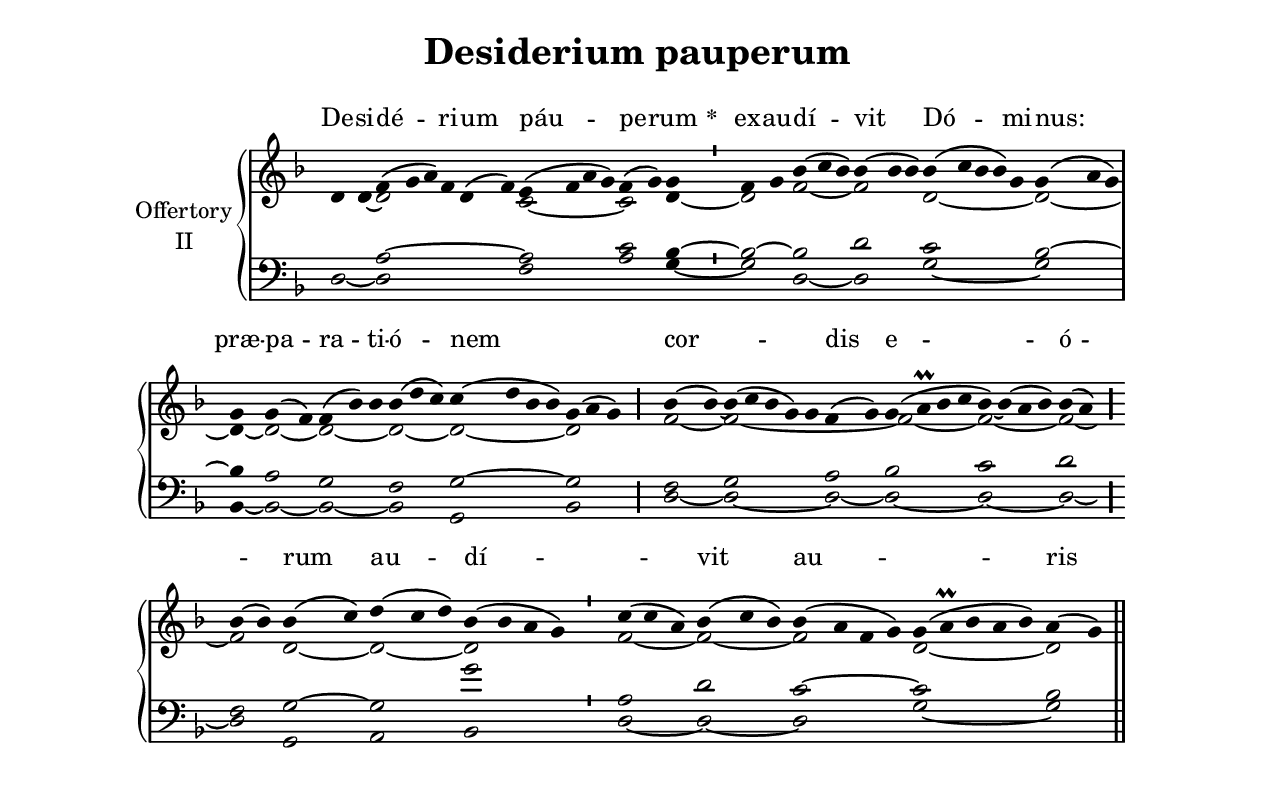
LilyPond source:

\version "2.18"
\include "gregorian.ly"
\include "noh2.ily"


%Page reference: page iii.341
%(volume.page)

global = {
 \key g \dorian
 \cadenzaOn 
}

\header {
  title = \markup \center-column {"Desiderium pauperum" \vspace #1 }
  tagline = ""
  composer = ""
}

\paper {
 #(include-special-characters)
  oddHeaderMarkup = \markup \fill-line {
    \line {}
    \center-column {
      \on-the-fly #first-page     " "
      \on-the-fly #not-first-page "Desiderium pauperum"
    }
    \line { \on-the-fly #print-page-number-check-first \fromproperty #'page:page-number-string }
  }
  evenHeaderMarkup = \markup \fill-line {
    \line { \on-the-fly #print-page-number-check-first \fromproperty #'page:page-number-string }
    \center-column { "Desiderium pauperum" }
    \line {}
  }
}

chantText = \lyricmode {
De -- si -- dé -- ri -- um páu -- pe -- rum 
\set stanza = " * " ex -- au -- dí -- vit Dó -- mi -- nus: 
præ -- pa -- ra -- ti -- ó -- nem _ 
cor -- _ dis e -- ó -- _ rum 
au -- dí -- _ vit au -- _ ris tu -- a. }

chantMusic = {
\tieDown   d'4 d'4 f'4 ( g'4 a'4) f'4 d'4 ( f'4) e'4 ( f'4 a'4 g'4) f'4 ( g'4) g'4 \divisioMinima
 f'4 g'4 bes'4 ( c''4 bes'4) bes'4 ( bes'4 bes'4) bes'4 ( c''4 bes'4 bes'4) g'4 g'4 ( a'4 g'4) \divisioMaxima
 g'4 g'4 ( f'4) f'4 ( bes'4) bes'4 bes'4 ( d''4 c''4) c''4 ( d''4 bes'4 bes'4) g'4 ( a'4 g'4) \divisioMaior
 bes'4 ( bes'4) ~ bes'4 ( c''4 bes'4 g'4) g'4 f'4 ( g'4) g'4 ( a'\prall bes'4 c''4 bes'4) ~ bes'4 ( a'4 bes'4) bes'4 ( a'4) \divisioMaior
 bes'4 ( bes'4) bes'4 ( c''4) d''4 ( c''4 d''4) bes'4 ( bes'4 a'4 g'4) \divisioMinima
 c''4 ( c''4 a'4) bes'4 ( c''4 bes'4) bes'4 ( a'4 f'4 g'4) g'4 ( a'\prall bes'4 a'4 bes'4) a'4 ( g'4) \finalis

}

altoMusic = {
r4 d'4 ~ d'2*6/2 c'2*4/2 ~ c'2 d'4 ~ \divisioMinima
d'2 f'2*3/2 ~ f'2*3/2 d'2*5/2 ~ d'2*3/2 ~ \divisioMaxima
d'4 ~ d'2 ~ d'2*3/2 ~ d'2*3/2 ~ d'2*4/2 ~ d'2*3/2 \divisioMaior
f'2 ~ f'2*7/2 ~ f'2*4/2 ~ f'2*4/2 ~ f'2 ~ \divisioMaior
f'2 d'2 ~ d'2*3/2 ~ d'2*4/2 \divisioMinima
f'2*3/2 ~ f'2*3/2 ~ f'2*4/2 d'2*5/2 ~ d'2 \finalis
}

tenorMusic = {
r2 a2*6/2 ~ a2*4/2 c'2 bes4 ~ \divisioMinima
bes2 ~ bes2*3/2 d'2*3/2 c'2*5/2 bes2*3/2 ~ \divisioMaxima
bes4 a2 g2*3/2 f2*3/2 g2*4/2 ~ g2*3/2 \divisioMaior
f2 g2*5/2 a2 bes2*4/2 c'2*4/2 d'2 \divisioMaior
f2 g2 ~ g2*3/2 g'2*4/2 \divisioMinima
a2*3/2 d'2*3/2 c'2*4/2 ~ c'2*5/2 bes2 \finalis
}

bassMusic = {
d2 ~ d2*6/2 f2*4/2 a2 g4 ~ \divisioMinima
g2 d2*3/2 ~ d2*3/2 g2*5/2 ~ g2*3/2 \divisioMaxima
bes,4 ~ bes,2 ~ bes,2*3/2 ~ bes,2*3/2 g,2*4/2 bes,2*3/2 \divisioMaior
d2 ~ d2*5/2 ~ d2 ~ d2*4/2 ~ d2*4/2 ~ d2 ~ \divisioMaior
d2 g,2 a,2*3/2 bes,2*4/2 \divisioMinima
d2*3/2 ~ d2*3/2 ~ d2*4/2 g2*5/2 ~ g2 \finalis
}

voiceLines = {
\voiceLineStyle


}

\score{
  <<
    \new GrandStaff <<
      \set GrandStaff.autoBeaming = ##f
      \set GrandStaff.instrumentName = \markup \center-column {
        "Offertory"
        "II"
      }
      \new Staff = up <<
        \new Voice = "chant" {
          \voiceOne \global \chantMusic
        }
        \new Voice {
          \voiceTwo \global \altoMusic
        }
      >>

      \new Staff = down <<
        \clef bass
        \new Voice {
          \voiceOne \global \tenorMusic
        }
        \new Voice {
          \voiceTwo \global \bassMusic
        }
	\new Voice {
        \voiceThree \global \voiceLines
        }
      >>
    >>
    \new Lyrics \lyricsto chant {
      \chantText
    }
  >>
  \layout{
  }
  \midi{
    \tempo 4 = 125
  }
}
